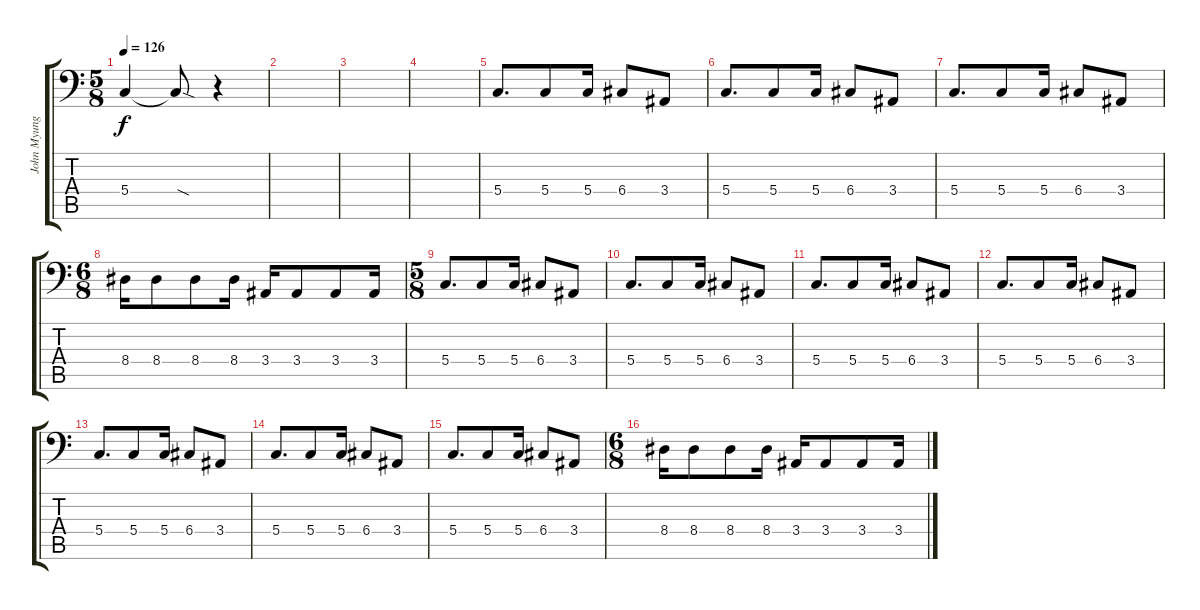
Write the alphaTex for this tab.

\track ("John Myung" "John Myung") {instrument electricbassfinger}
\staff {score tabs}
\tuning (Bb2 F2 C2 G1 D1 A0) {hide}
\ts (5 8)
\tempo 126
\clef f4
\ks c
5.4.4{dy f} 5.4{sod t}.8 r.4 |
|
|
|
5.4.8{d} 5.4.8 5.4.16 6.4.8 3.4.8 |
5.4.8{d} 5.4.8 5.4.16 6.4.8 3.4.8 |
5.4.8{d} 5.4.8 5.4.16 6.4.8 3.4.8 |
\ts (6 8)
8.4.16 8.4.8 8.4.8 8.4.16 3.4.16 3.4.8 3.4.8 3.4.16 |
\ts (5 8)
5.4.8{d} 5.4.8 5.4.16 6.4.8 3.4.8 |
5.4.8{d} 5.4.8 5.4.16 6.4.8 3.4.8 |
5.4.8{d} 5.4.8 5.4.16 6.4.8 3.4.8 |
5.4.8{d} 5.4.8 5.4.16 6.4.8 3.4.8 |
5.4.8{d} 5.4.8 5.4.16 6.4.8 3.4.8 |
5.4.8{d} 5.4.8 5.4.16 6.4.8 3.4.8 |
5.4.8{d} 5.4.8 5.4.16 6.4.8 3.4.8 |
\ts (6 8)
8.4.16 8.4.8 8.4.8 8.4.16 3.4.16 3.4.8 3.4.8 3.4.16
